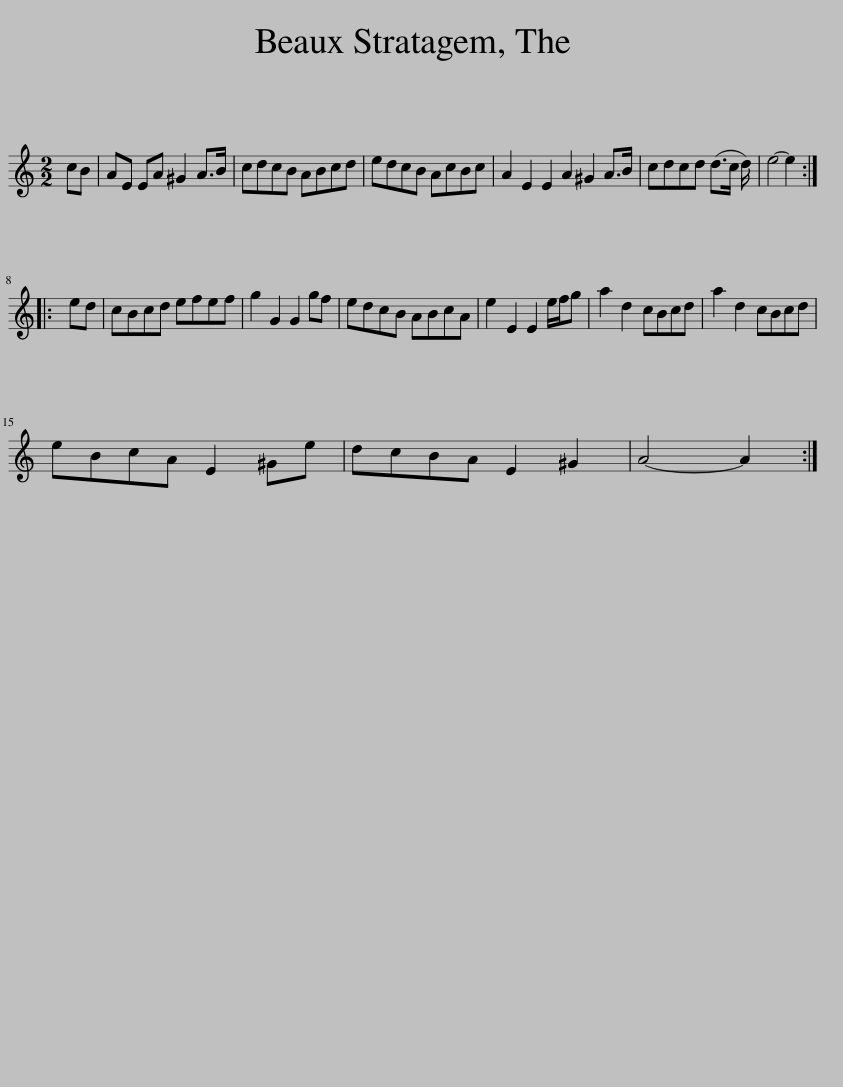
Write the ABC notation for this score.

X:1
L:1/8
M:2/2
I:linebreak $
K:C
V:1 treble
V:1
 cB | AE EA ^G2 A>B | cdcB ABcd | edcB AcBc | A2 E2 E2 A2 ^G2 A>B | %5
 cdcd (d>c d/) | e4- e2 ::$ ed | cBcd efef | g2 G2 G2 gf | %10
 edcB ABcA | e2 E2 E2 e/f/g | a2 d2 cBcd | a2 d2 cBcd |$ eBcA E2 ^Ge | %15
 dcBA E2 ^G2 | A4- A2 :| %17
